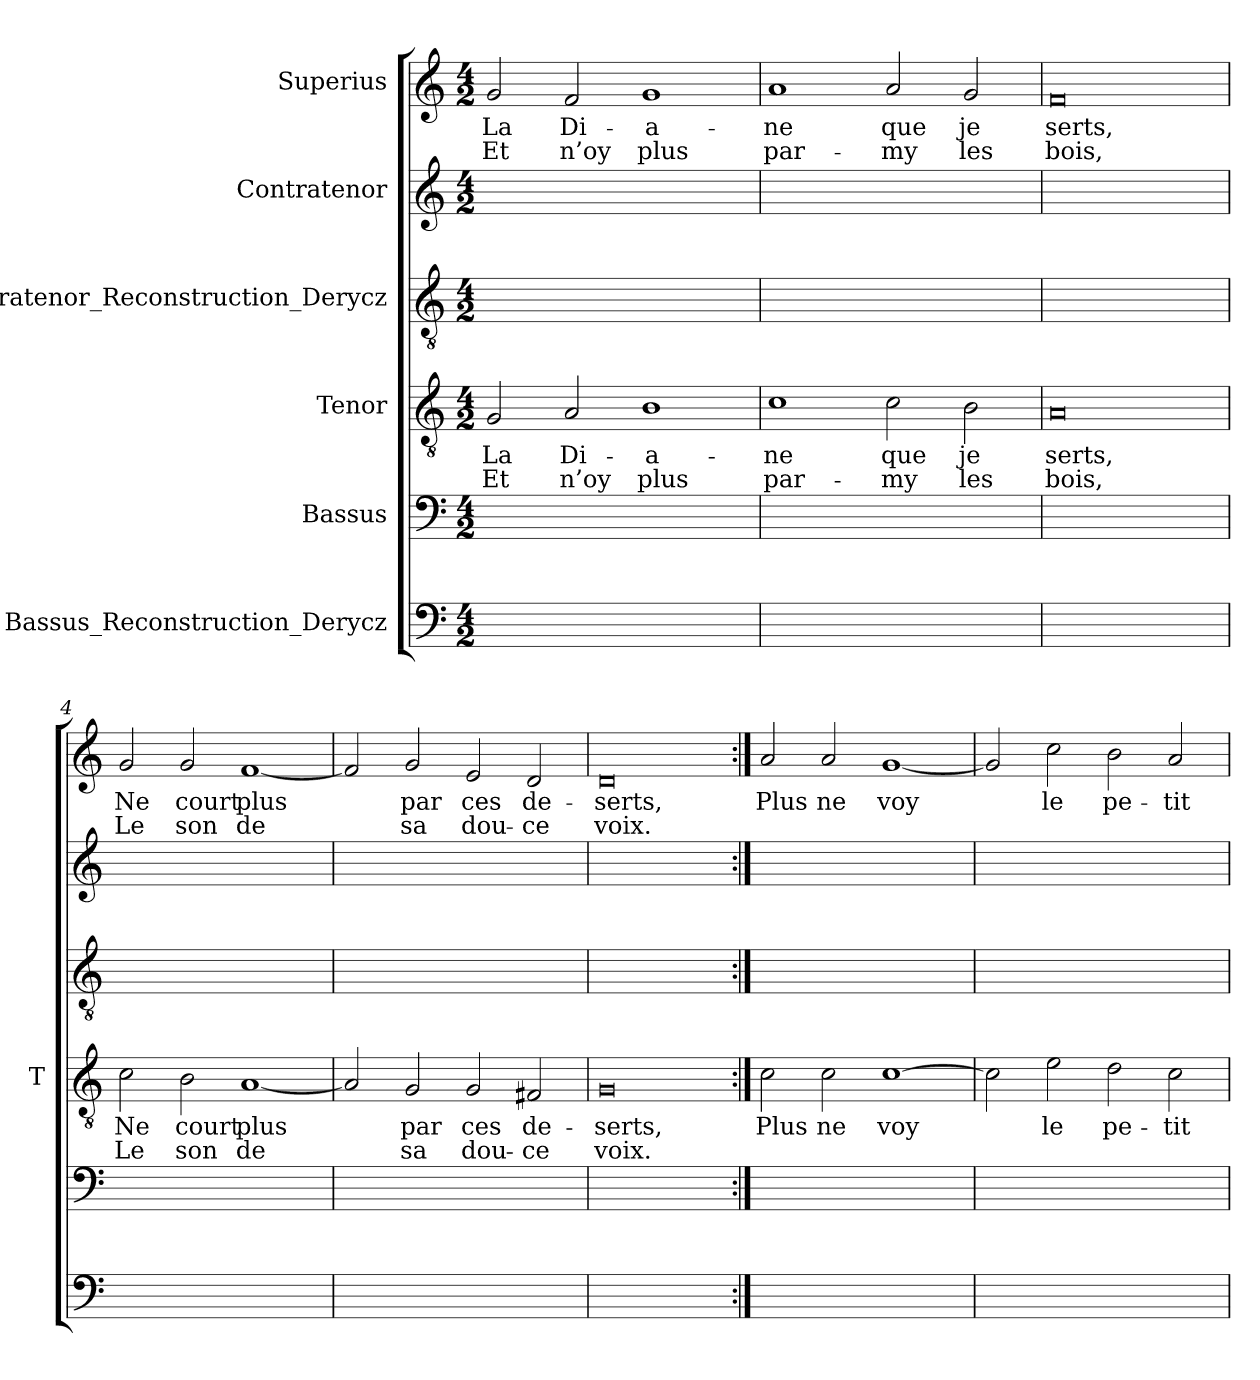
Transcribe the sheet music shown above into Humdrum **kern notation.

**kern	**kern	**kern	**text	**text	**kern	**kern	**kern	**text	**text
*part6	*part5	*part4	*part4	*part4	*part3	*part2	*part1	*part1	*part1
*staff6	*staff5	*staff4	*staff4	*staff4	*staff3	*staff2	*staff1	*staff1	*staff1
*I"Bassus_Reconstruction_Derycz	*I"Bassus	*I"Tenor	*	*	*I"Contratenor_Reconstruction_Derycz	*I"Contratenor	*I"Superius	*	*
*	*	*I'T	*	*	*	*	*	*	*
*clefF4	*clefF4	*clefGv2	*	*	*clefGv2	*clefG2	*clefG2	*	*
*k[]	*k[]	*k[]	*	*	*k[]	*k[]	*k[]	*	*
*M4/2	*M4/2	*M4/2	*	*	*M4/2	*M4/2	*M4/2	*	*
=1	=1	=1	=1	=1	=1	=1	=1	=1	=1
0ryy	0ryy	2G	-La	-Et	0ryy	0ryy	2g	-La	-Et
.	.	2A	Di-	-n’oy	.	.	2f	Di-	-n’oy
.	.	1B	a-	-plus	.	.	1g	a-	-plus
=2	=2	=2	=2	=2	=2	=2	=2	=2	=2
0ryy	0ryy	1c	-ne	par-	0ryy	0ryy	1a	-ne	par-
.	.	2c	-que	-my	.	.	2a	-que	-my
.	.	2B	-je	-les	.	.	2g	-je	-les
=3	=3	=3	=3	=3	=3	=3	=3	=3	=3
0ryy	0ryy	0A	-serts,	-bois,	0ryy	0ryy	0f	-serts,	-bois,
=4	=4	=4	=4	=4	=4	=4	=4	=4	=4
0ryy	0ryy	2c	-Ne	-Le	0ryy	0ryy	2g	-Ne	-Le
.	.	2B	-court	-son	.	.	2g	-court	-son
.	.	[1A	-plus	-de	.	.	[1f	-plus	-de
=5	=5	=5	=5	=5	=5	=5	=5	=5	=5
0ryy	0ryy	2A]	.	.	0ryy	0ryy	2f]	.	.
.	.	2G	-par	-sa	.	.	2g	-par	-sa
.	.	2G	-ces	dou-	.	.	2e	-ces	dou-
.	.	2F#X	de-	-ce	.	.	2d	de-	-ce
=6	=6	=6	=6	=6	=6	=6	=6	=6	=6
0ryy	0ryy	0G	-serts,	-voix.	0ryy	0ryy	0d	-serts,	-voix.
=7:|!	=7:|!	=7:|!	=7:|!	=7:|!	=7:|!	=7:|!	=7:|!	=7:|!	=7:|!
0ryy	0ryy	2c	-Plus	.	0ryy	0ryy	2a	-Plus	.
.	.	2c	-ne	.	.	.	2a	-ne	.
.	.	[1c	-voy	.	.	.	[1g	-voy	.
=8	=8	=8	=8	=8	=8	=8	=8	=8	=8
0ryy	0ryy	2c]	.	.	0ryy	0ryy	2g]	.	.
.	.	2e	-le	.	.	.	2cc	-le	.
.	.	2d	pe-	.	.	.	2b	pe-	.
.	.	2c	-tit	.	.	.	2a	-tit	.
=	=	=	=	=	=	=	=	=	=
*-	*-	*-	*-	*-	*-	*-	*-	*-	*-
